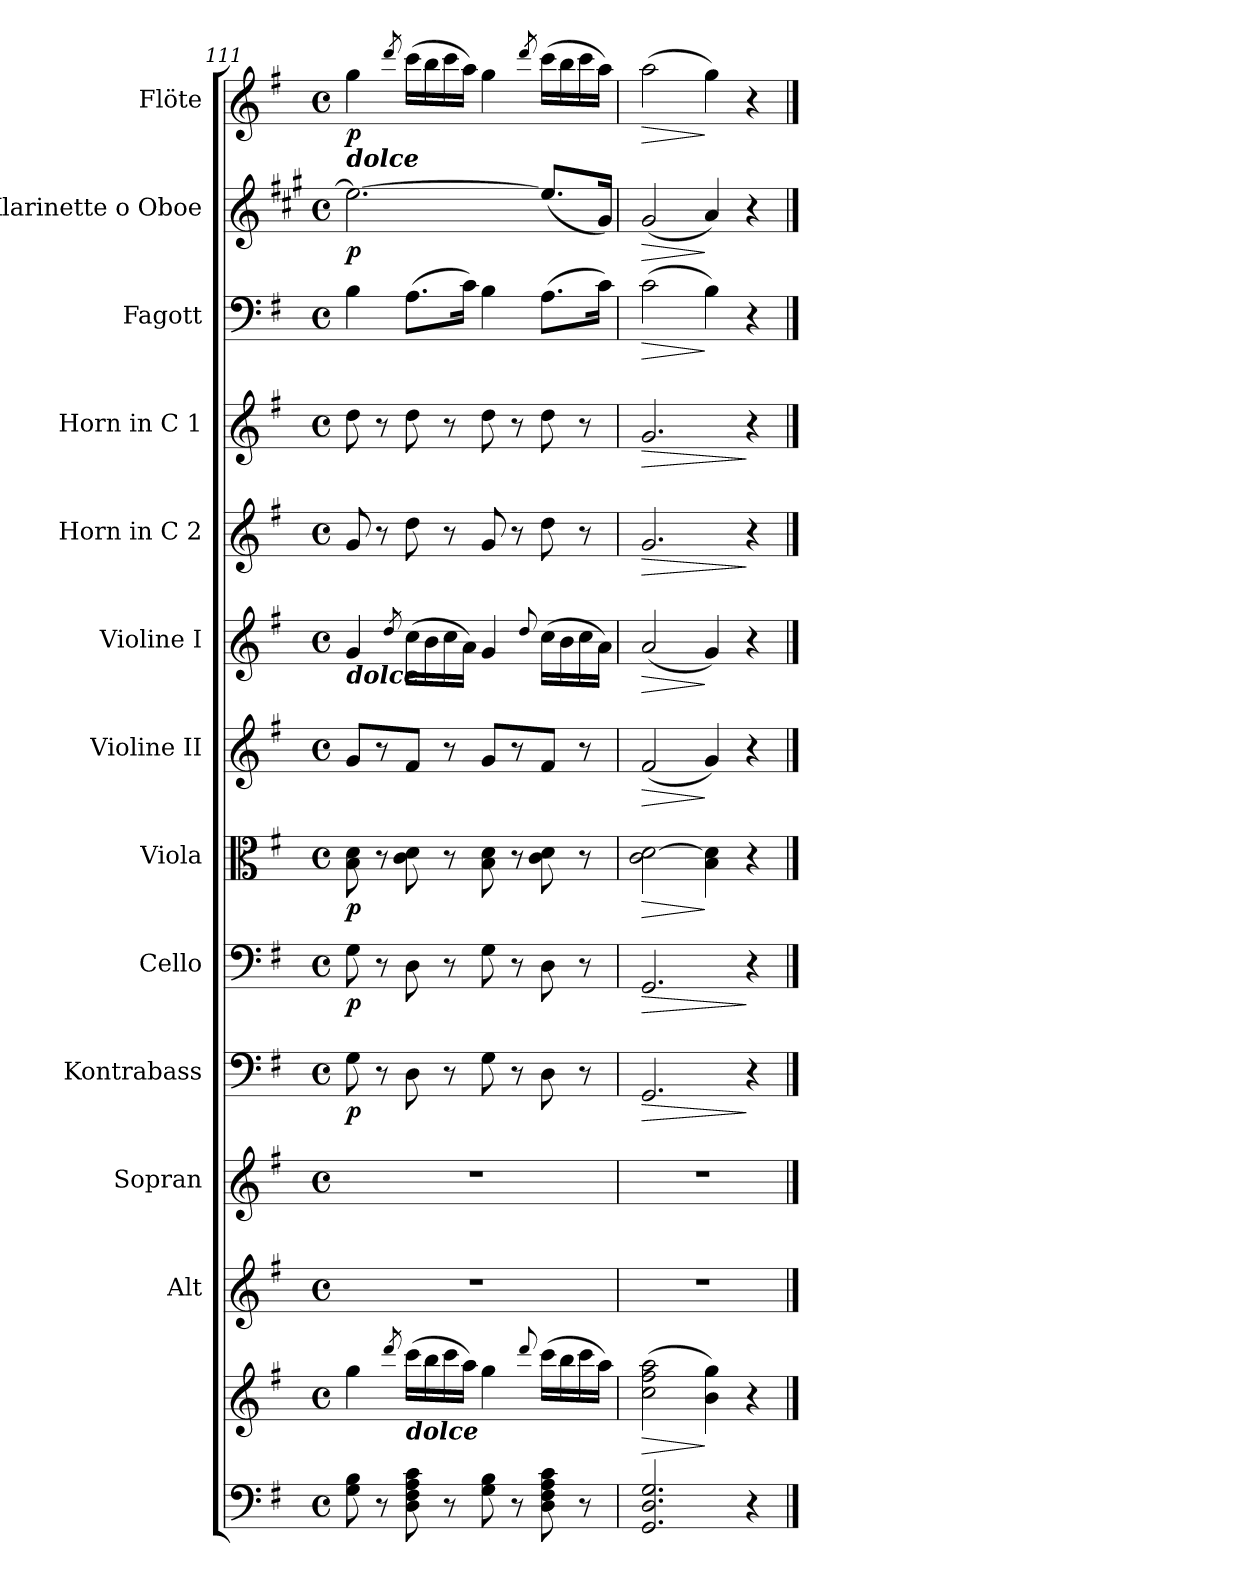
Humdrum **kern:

**kern	**kern	**dynam	**kern	**kern	**kern	**dynam	**kern	**dynam	**kern	**dynam	**kern	**dynam	**kern	**dynam	**kern	**dynam	**kern	**dynam	**kern	**dynam	**kern	**dynam	**kern	**dynam
*part13	*part13	*part13	*part12	*part11	*part10	*part10	*part9	*part9	*part8	*part8	*part7	*part7	*part6	*part6	*part5	*part5	*part4	*part4	*part3	*part3	*part2	*part2	*part1	*part1
*staff14	*staff13	*staff13/14	*staff12	*staff11	*staff10	*staff10	*staff9	*staff9	*staff8	*staff8	*staff7	*staff7	*staff6	*staff6	*staff5	*staff5	*staff4	*staff4	*staff3	*staff3	*staff2	*staff2	*staff1	*staff1
*	*	*	*I"Alt	*I"Sopran	*I"Kontrabass	*	*I"Cello	*	*I"Viola	*	*I"Violine II	*	*I"Violine I	*	*I"Horn in C 2	*	*I"Horn in C 1	*	*I"Fagott	*	*I"Klarinette o Oboe	*	*I"Flöte	*
*	*	*	*I'A.	*I'S.	*I'Kb.	*	*	*	*I'Vla.	*	*I'Vl. II	*	*I'Vl. I	*	*I'Hrn. 2	*	*I'Hrn. 1	*	*I'Fg.	*	*I'Kl.	*	*I'Fl.	*
*clefF4	*clefG2	*	*clefG2	*clefG2	*clefF4	*	*clefF4	*	*clefC3	*	*clefG2	*	*clefG2	*	*clefG2	*	*clefG2	*	*clefF4	*	*clefG2	*	*clefG2	*
*	*	*	*	*	*ITrd7c12	*	*	*	*	*	*	*	*	*	*ITrd7c12	*	*ITrd7c12	*	*	*	*ITrd1c2	*	*	*
*k[f#]	*k[f#]	*	*k[f#]	*k[f#]	*k[f#]	*	*k[f#]	*	*k[f#]	*	*k[f#]	*	*k[f#]	*	*k[f#]	*	*k[f#]	*	*k[f#]	*	*k[f#]	*	*k[f#]	*
*G:	*G:	*	*G:	*G:	*G:	*	*G:	*	*G:	*	*G:	*	*G:	*	*G:	*	*G:	*	*G:	*	*G:	*	*G:	*
*M4/4	*M4/4	*	*M4/4	*M4/4	*M4/4	*	*M4/4	*	*M4/4	*	*M4/4	*	*M4/4	*	*M4/4	*	*M4/4	*	*M4/4	*	*M4/4	*	*M4/4	*
*met(c)	*met(c)	*	*met(c)	*met(c)	*met(c)	*	*met(c)	*	*met(c)	*	*met(c)	*	*met(c)	*	*met(c)	*	*met(c)	*	*met(c)	*	*met(c)	*	*met(c)	*
=111	=111	=111	=111	=111	=111	=111	=111	=111	=111	=111	=111	=111	=111	=111	=111	=111	=111	=111	=111	=111	=111	=111	=111	=111
!	!	!	!	!	!	!	!	!	!	!	!	!	!	!	!	!	!	!	!	!	!	!	!LO:TX:b:Bi:t=dolce	!
!	!	!	!	!	!	!	!	!	!	!	!	!	!LO:TX:b:Bi:t=dolce	!	!	!	!	!	!	!	!	!	!	!
!	!	!	!	!	!	!LO:DY:b	!	!LO:DY:b	!	!LO:DY:b	!	!	!	!	!	!	!	!	!	!	!	!LO:DY:b	!	!LO:DY:b
8G\ 8B\	4gg\	.	1r	1r	8GG\	p	8G\	p	8B\ 8d\	p	8g/L	.	4g/	.	8G/	.	8d\	.	4B\	.	2.dd\_	p	4gg\	p
8r	.	.	.	.	8r	.	8r	.	8r	.	8r	.	.	.	8r	.	8r	.	.	.	.	.	.	.
.	8qddd/	.	.	.	.	.	.	.	.	.	.	.	8qdd/	.	.	.	.	.	.	.	.	.	8qddd/	.
!	!LO:TX:b:Bi:t=dolce	!	!	!	!	!	!	!	!	!	!	!	!	!	!	!	!	!	!	!	!	!	!	!
8D\ 8F#\ 8A\ 8c\	(>16ccc\LL	.	.	.	8DD\	.	8D\	.	8c\ 8d\	.	8f#/J	.	(>16cc\LL	.	8d\	.	8d\	.	(>8.A\L	.	.	.	(>16ccc\LL	.
.	16bb\	.	.	.	.	.	.	.	.	.	.	.	16b\	.	.	.	.	.	.	.	.	.	16bb\	.
8r	16ccc\	.	.	.	8r	.	8r	.	8r	.	8r	.	16cc\	.	8r	.	8r	.	.	.	.	.	16ccc\	.
.	16aa\JJ)	.	.	.	.	.	.	.	.	.	.	.	16a\JJ)	.	.	.	.	.	16c\Jk)	.	.	.	16aa\JJ)	.
8G\ 8B\	4gg\	.	.	.	8GG\	.	8G\	.	8B\ 8d\	.	8g/L	.	4g/	.	8G/	.	8d\	.	4B\	.	.	.	4gg\	.
8r	.	.	.	.	8r	.	8r	.	8r	.	8r	.	.	.	8r	.	8r	.	.	.	.	.	.	.
.	8qqddd/	.	.	.	.	.	.	.	.	.	.	.	8qqdd/	.	.	.	.	.	.	.	.	.	8qddd/	.
8D\ 8F#\ 8A\ 8c\	(>16ccc\LL	.	.	.	8DD\	.	8D\	.	8c\ 8d\	.	8f#/J	.	(>16cc\LL	.	8d\	.	8d\	.	(>8.A\L	.	(<8.dd/L]	.	(>16ccc\LL	.
.	16bb\	.	.	.	.	.	.	.	.	.	.	.	16b\	.	.	.	.	.	.	.	.	.	16bb\	.
8r	16ccc\	.	.	.	8r	.	8r	.	8r	.	8r	.	16cc\	.	8r	.	8r	.	.	.	.	.	16ccc\	.
.	16aa\JJ)	.	.	.	.	.	.	.	.	.	.	.	16a\JJ)	.	.	.	.	.	16c\Jk)	.	16f#/Jk)	.	16aa\JJ)	.
=112	=112	=112	=112	=112	=112	=112	=112	=112	=112	=112	=112	=112	=112	=112	=112	=112	=112	=112	=112	=112	=112	=112	=112	=112
!	!	!LO:HP:b	!	!	!	!LO:HP:b	!	!LO:HP:b	!	!LO:HP:b	!	!LO:HP:b	!	!LO:HP:b	!	!LO:HP:b	!	!LO:HP:b	!	!LO:HP:b	!	!LO:HP:b	!	!LO:HP:b
2.GG/ 2.D/ 2.G/	(>2cc\ 2ff#\ 2aa\	>	1r	1r	2.GGG/	>	2.GG/	>	2c\ [2d\	>	(<2f#/	>	(<2a/	>	2.G/	>	2.G/	>	(>2c\	>	(<2f#/	>	(>2aa\	>
.	4b\ 4gg\)	]	.	.	.	.	.	.	4B\ 4d\]	]	4g/)	]	4g/)	]	.	.	.	.	4B\)	]	4g/)	]	4gg\)	]
4r	4r	.	.	.	4r	]	4r	]	4r	.	4r	.	4r	.	4r	]	4r	]	4r	.	4r	.	4r	.
==	==	==	==	==	==	==	==	==	==	==	==	==	==	==	==	==	==	==	==	==	==	==	==	==
*-	*-	*-	*-	*-	*-	*-	*-	*-	*-	*-	*-	*-	*-	*-	*-	*-	*-	*-	*-	*-	*-	*-	*-	*-
